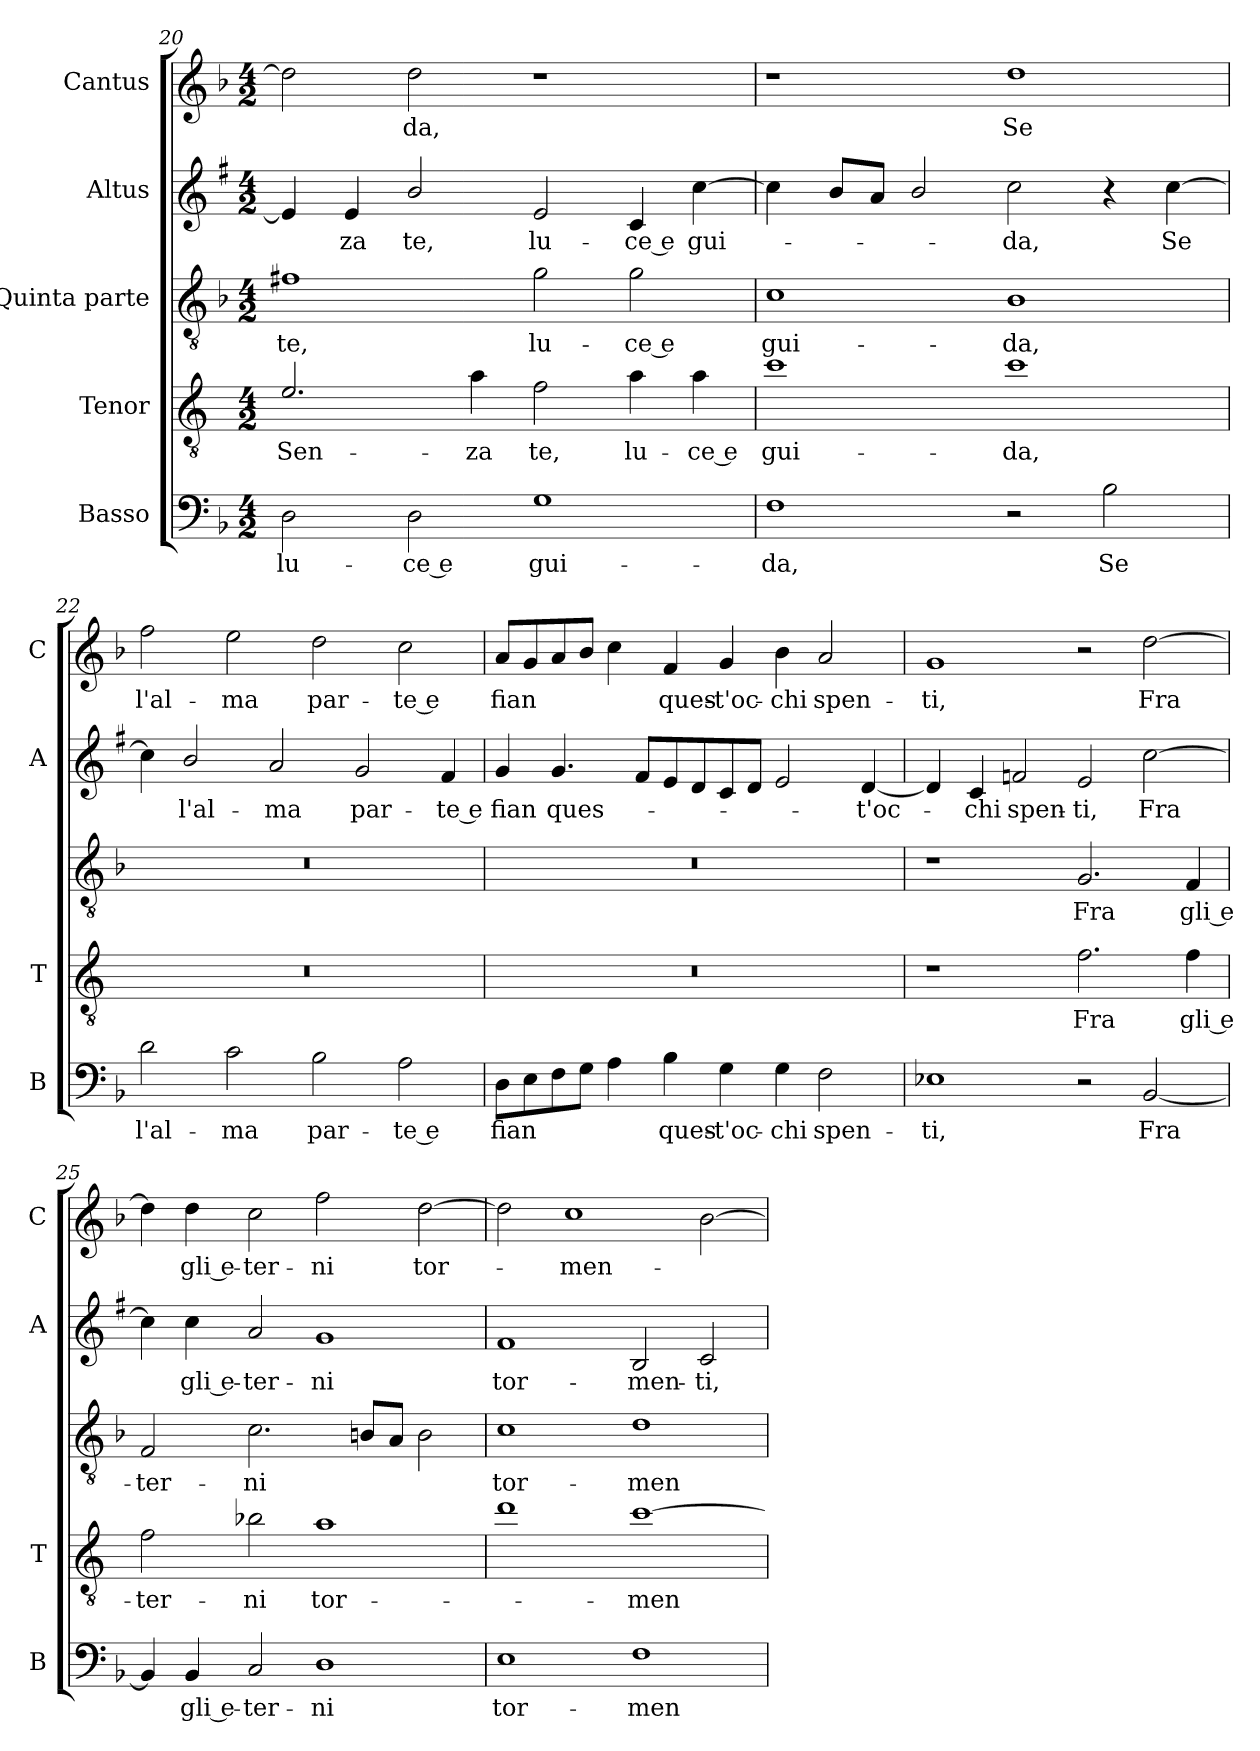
**kern	**text	**kern	**text	**kern	**text	**kern	**text	**kern	**text
*part5	*part5	*part4	*part4	*part3	*part3	*part2	*part2	*part1	*part1
*staff5	*staff5	*staff4	*staff4	*staff3	*staff3	*staff2	*staff2	*staff1	*staff1
*I"Basso	*	*I"Tenor	*	*I"Quinta parte	*	*I"Altus	*	*I"Cantus	*
*I'B	*	*I'T	*	*	*	*I'A	*	*I'C	*
*clefF4	*	*clefGv2	*	*clefGv2	*	*clefG2	*	*clefG2	*
*	*	*ITrd4c7	*	*	*	*ITrd1c2	*	*	*
*k[b-]	*	*k[b-]	*	*k[b-]	*	*k[b-]	*	*k[b-]	*
*F:	*	*F:	*	*F:	*	*F:	*	*F:	*
*M4/2	*	*M4/2	*	*M4/2	*	*M4/2	*	*M4/2	*
=20	=20	=20	=20	=20	=20	=20	=20	=20	=20
!	!LO:LY:b	!	!LO:LY:b	!	!LO:LY:b	!	!	!	!
2D\	lu-	2.A/	Sen-	1f#X	te,	4d/]	.	2dd\]	.
!	!	!	!	!	!	!	!LO:LY:b	!	!
.	.	.	.	.	.	4d/	-za	.	.
!	!LO:LY:b	!	!	!	!	!	!LO:LY:b	!	!LO:LY:b
2D\	-ce e	.	.	.	.	2a/	te,	2dd\	-da,
!	!	!	!LO:LY:b	!	!	!	!	!	!
.	.	4d\	-za	.	.	.	.	.	.
!	!LO:LY:b	!	!LO:LY:b	!	!LO:LY:b	!	!LO:LY:b	!	!
1G	gui-	2B-\	te,	2g\	lu-	2d/	lu-	1r	.
!	!	!	!LO:LY:b	!	!LO:LY:b	!	!LO:LY:b	!	!
.	.	4d\	lu-	2g\	-ce e	4B-/	-ce e	.	.
!	!	!	!LO:LY:b	!	!	!	!LO:LY:b	!	!
.	.	4d\	-ce e	.	.	[4b-\	gui-	.	.
=21	=21	=21	=21	=21	=21	=21	=21	=21	=21
!	!LO:LY:b	!	!LO:LY:b	!	!LO:LY:b	!	!	!	!
1F	-da,	1f	gui-	1c	gui-	4b-\]	.	1r	.
.	.	.	.	.	.	8a/L	.	.	.
.	.	.	.	.	.	8g/J	.	.	.
.	.	.	.	.	.	2a/	.	.	.
!	!	!	!LO:LY:b	!	!LO:LY:b	!	!LO:LY:b	!	!LO:LY:b
2r	.	1f	-da,	1B-	-da,	2b-\	-da,	1dd	Se
!	!LO:LY:b	!	!	!	!	!	!	!	!
2B-\	Se	.	.	.	.	4r	.	.	.
!	!	!	!	!	!	!	!LO:LY:b	!	!
.	.	.	.	.	.	[4b-\	Se	.	.
!!LO:PB:g=z
=22	=22	=22	=22	=22	=22	=22	=22	=22	=22
!	!LO:LY:b	!	!	!	!	!	!	!	!LO:LY:b
2d\	l'al-	0r	.	0r	.	4b-\]	.	2ff\	l'al-
!	!	!	!	!	!	!	!LO:LY:b	!	!
.	.	.	.	.	.	2a/	l'al-	.	.
!	!LO:LY:b	!	!	!	!	!	!	!	!LO:LY:b
2c\	-ma	.	.	.	.	.	.	2ee\	-ma
!	!	!	!	!	!	!	!LO:LY:b	!	!
.	.	.	.	.	.	2g/	-ma	.	.
!	!LO:LY:b	!	!	!	!	!	!	!	!LO:LY:b
2B-\	par-	.	.	.	.	.	.	2dd\	par-
!	!	!	!	!	!	!	!LO:LY:b	!	!
.	.	.	.	.	.	2f/	par-	.	.
!	!LO:LY:b	!	!	!	!	!	!	!	!LO:LY:b
2A\	-te e	.	.	.	.	.	.	2cc\	-te e
!	!	!	!	!	!	!	!LO:LY:b	!	!
.	.	.	.	.	.	4e/	-te e	.	.
=23	=23	=23	=23	=23	=23	=23	=23	=23	=23
!	!LO:LY:b	!	!	!	!	!	!LO:LY:b	!	!LO:LY:b
8D\L	fian	0r	.	0r	.	4f/	fian	8a/L	fian
8E\	.	.	.	.	.	.	.	8g/	.
!	!	!	!	!	!	!	!LO:LY:b	!	!
8F\	.	.	.	.	.	4.f/	ques-	8a/	.
8G\J	.	.	.	.	.	.	.	8b-/J	.
4A\	.	.	.	.	.	.	.	4cc\	.
.	.	.	.	.	.	8e/L	.	.	.
!	!LO:LY:b	!	!	!	!	!	!	!	!LO:LY:b
4B-\	ques-	.	.	.	.	8d/	.	4f/	ques-
.	.	.	.	.	.	8c/	.	.	.
!	!LO:LY:b	!	!	!	!	!	!	!	!LO:LY:b
4G\	-t'oc-	.	.	.	.	8B-/	.	4g/	-t'oc-
.	.	.	.	.	.	8c/J	.	.	.
!	!LO:LY:b	!	!	!	!	!	!	!	!LO:LY:b
4G\	-chi	.	.	.	.	2d/	.	4b-\	-chi
!	!LO:LY:b	!	!	!	!	!	!	!	!LO:LY:b
2F\	spen-	.	.	.	.	.	.	2a/	spen-
!	!	!	!	!	!	!	!LO:LY:b	!	!
.	.	.	.	.	.	[4c/	-t'oc-	.	.
=24	=24	=24	=24	=24	=24	=24	=24	=24	=24
!	!LO:LY:b	!	!	!	!	!	!	!	!LO:LY:b
1E-X	-ti,	1r	.	1r	.	4c/]	.	1g	-ti,
!	!	!	!	!	!	!	!LO:LY:b	!	!
.	.	.	.	.	.	4B-/	-chi	.	.
!	!	!	!	!	!	!	!LO:LY:b	!	!
.	.	.	.	.	.	2e-X/	spen-	.	.
!	!	!	!LO:LY:b	!	!LO:LY:b	!	!LO:LY:b	!	!
2r	.	2.B-\	Fra	2.G/	Fra	2d/	-ti,	2r	.
!	!LO:LY:b	!	!	!	!	!	!LO:LY:b	!	!LO:LY:b
[2BB-/	Fra	.	.	.	.	[2b-\	Fra	[2dd\	Fra
!	!	!	!LO:LY:b	!	!LO:LY:b	!	!	!	!
.	.	4B-\	gli e-	4F/	gli e-	.	.	.	.
=25	=25	=25	=25	=25	=25	=25	=25	=25	=25
!	!	!	!LO:LY:b	!	!LO:LY:b	!	!	!	!
4BB-/]	.	2B-\	-ter-	2F/	-ter-	4b-\]	.	4dd\]	.
!	!LO:LY:b	!	!	!	!	!	!LO:LY:b	!	!LO:LY:b
4BB-/	gli e-	.	.	.	.	4b-\	gli e-	4dd\	gli e-
!	!LO:LY:b	!	!LO:LY:b	!	!LO:LY:b	!	!LO:LY:b	!	!LO:LY:b
2C/	-ter-	2e-X\	-ni	2.c\	-ni	2g/	-ter-	2cc\	-ter-
!	!LO:LY:b	!	!LO:LY:b	!	!	!	!LO:LY:b	!	!LO:LY:b
1D	-ni	1d	tor-	.	.	1f	-ni	2ff\	-ni
.	.	.	.	8Bn/L	.	.	.	.	.
.	.	.	.	8A/J	.	.	.	.	.
!	!	!	!	!	!	!	!	!	!LO:LY:b
.	.	.	.	2B\	.	.	.	[2dd\	tor-
!!LO:LB:g=z
=26	=26	=26	=26	=26	=26	=26	=26	=26	=26
!	!LO:LY:b	!	!	!	!LO:LY:b	!	!LO:LY:b	!	!
1E	tor-	1g	.	1c	tor-	1e	tor-	2dd\]	.
!	!	!	!	!	!	!	!	!	!LO:LY:b
.	.	.	.	.	.	.	.	1cc	-men-
!	!LO:LY:b	!	!LO:LY:b	!	!LO:LY:b	!	!LO:LY:b	!	!
1F	-men-	[1f	-men-	1d	-men-	2A/	-men-	.	.
!	!	!	!	!	!	!	!LO:LY:b	!	!
.	.	.	.	.	.	2B-/	-ti,	[2b-\	.
=	=	=	=	=	=	=	=	=	=
*-	*-	*-	*-	*-	*-	*-	*-	*-	*-
